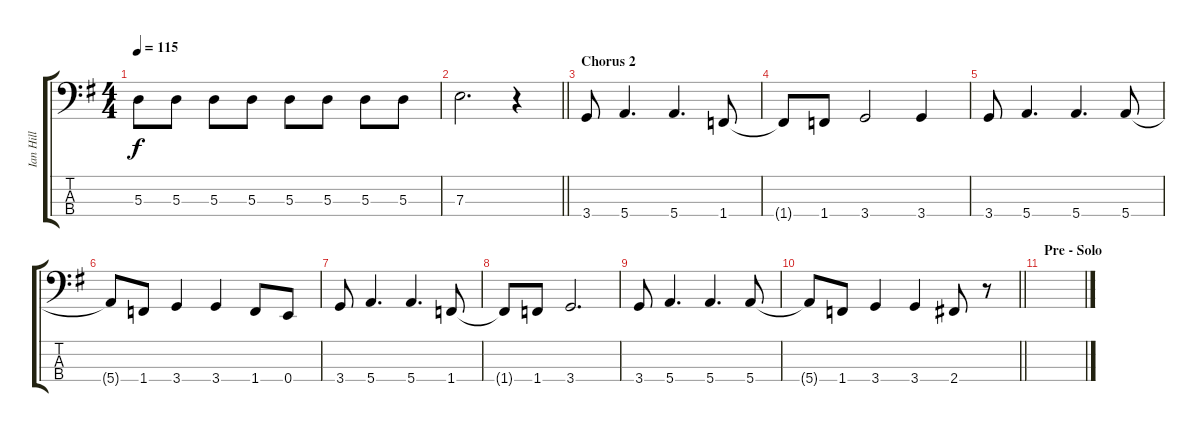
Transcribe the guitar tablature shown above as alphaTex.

\track ("Ian Hill" "Ian Hill") {instrument electricbassfinger}
\staff {score tabs}
\tuning (G2 D2 A1 E1) {hide}
\ts (4 4)
\tempo 115
\clef f4
\ks eminor
5.3.8{dy f} 5.3.8 5.3.8 5.3.8 5.3.8 5.3.8 5.3.8 5.3.8 |
\barLineRight lightlight
7.3.2{d} r.4 |
\section ("" "Chorus 2")
3.4.8 5.4.4{d} 5.4.4{d} 1.4.8 |
1.4{t}.8 1.4.8 3.4.2 3.4.4 |
3.4.8 5.4.4{d} 5.4.4{d} 5.4.8 |
5.4{t}.8 1.4.8 3.4.4 3.4.4 1.4.8 0.4.8 |
3.4.8 5.4.4{d} 5.4.4{d} 1.4.8 |
1.4{t}.8 1.4.8 3.4.2{d} |
3.4.8 5.4.4{d} 5.4.4{d} 5.4.8 |
\barLineRight lightlight
5.4{t}.8 1.4.8 3.4.4 3.4.4 2.4.8 r.8 |
\section ("" "Pre - Solo")
